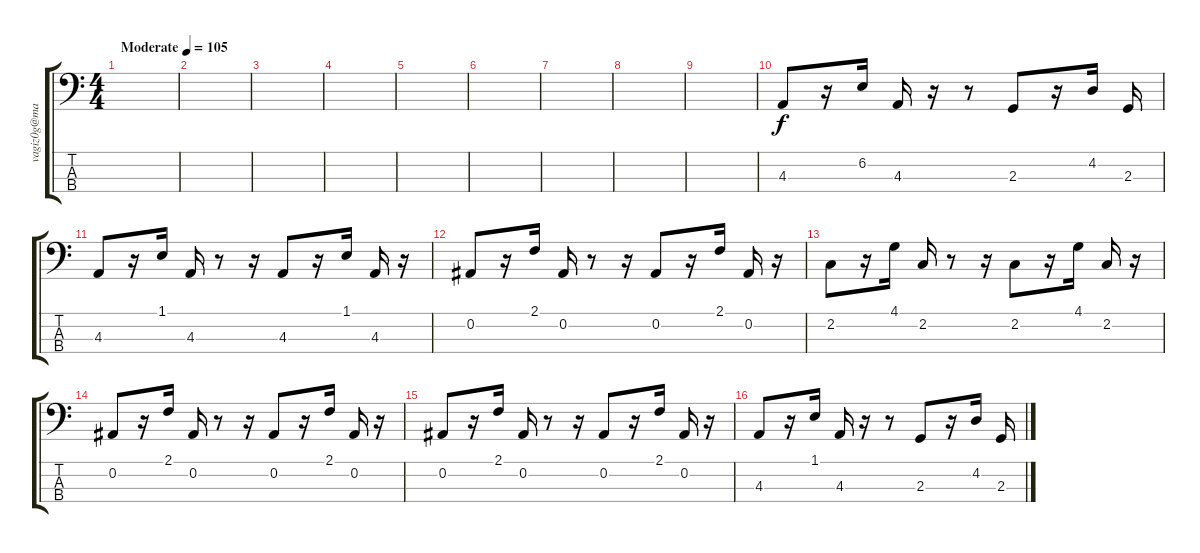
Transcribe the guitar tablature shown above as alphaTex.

\track ("" "vagiz0g@ma") {instrument synthbass2}
\staff {score tabs}
\tuning (Eb2 Bb1 F1 C1) {hide}
\ts (4 4)
\tempo (105 "Moderate")
\clef f4
\ks c
|
|
|
|
|
|
|
|
|
4.3.8 r.16 6.2.16 4.3.16 r.16 r.8 2.3.8 r.16 4.2.16 2.3.16 |
4.3.8 r.16 1.1.16 4.3.16 r.8 r.16 4.3.8 r.16 1.1.16 4.3.16 r.16 |
0.2.8 r.16 2.1.16 0.2.16 r.8 r.16 0.2.8 r.16 2.1.16 0.2.16 r.16 |
2.2.8 r.16 4.1.16 2.2.16 r.8 r.16 2.2.8 r.16 4.1.16 2.2.16 r.16 |
0.2.8 r.16 2.1.16 0.2.16 r.8 r.16 0.2.8 r.16 2.1.16 0.2.16 r.16 |
0.2.8 r.16 2.1.16 0.2.16 r.8 r.16 0.2.8 r.16 2.1.16 0.2.16 r.16 |
4.3.8 r.16 1.1.16 4.3.16 r.16 r.8 2.3.8 r.16 4.2.16 2.3.16
